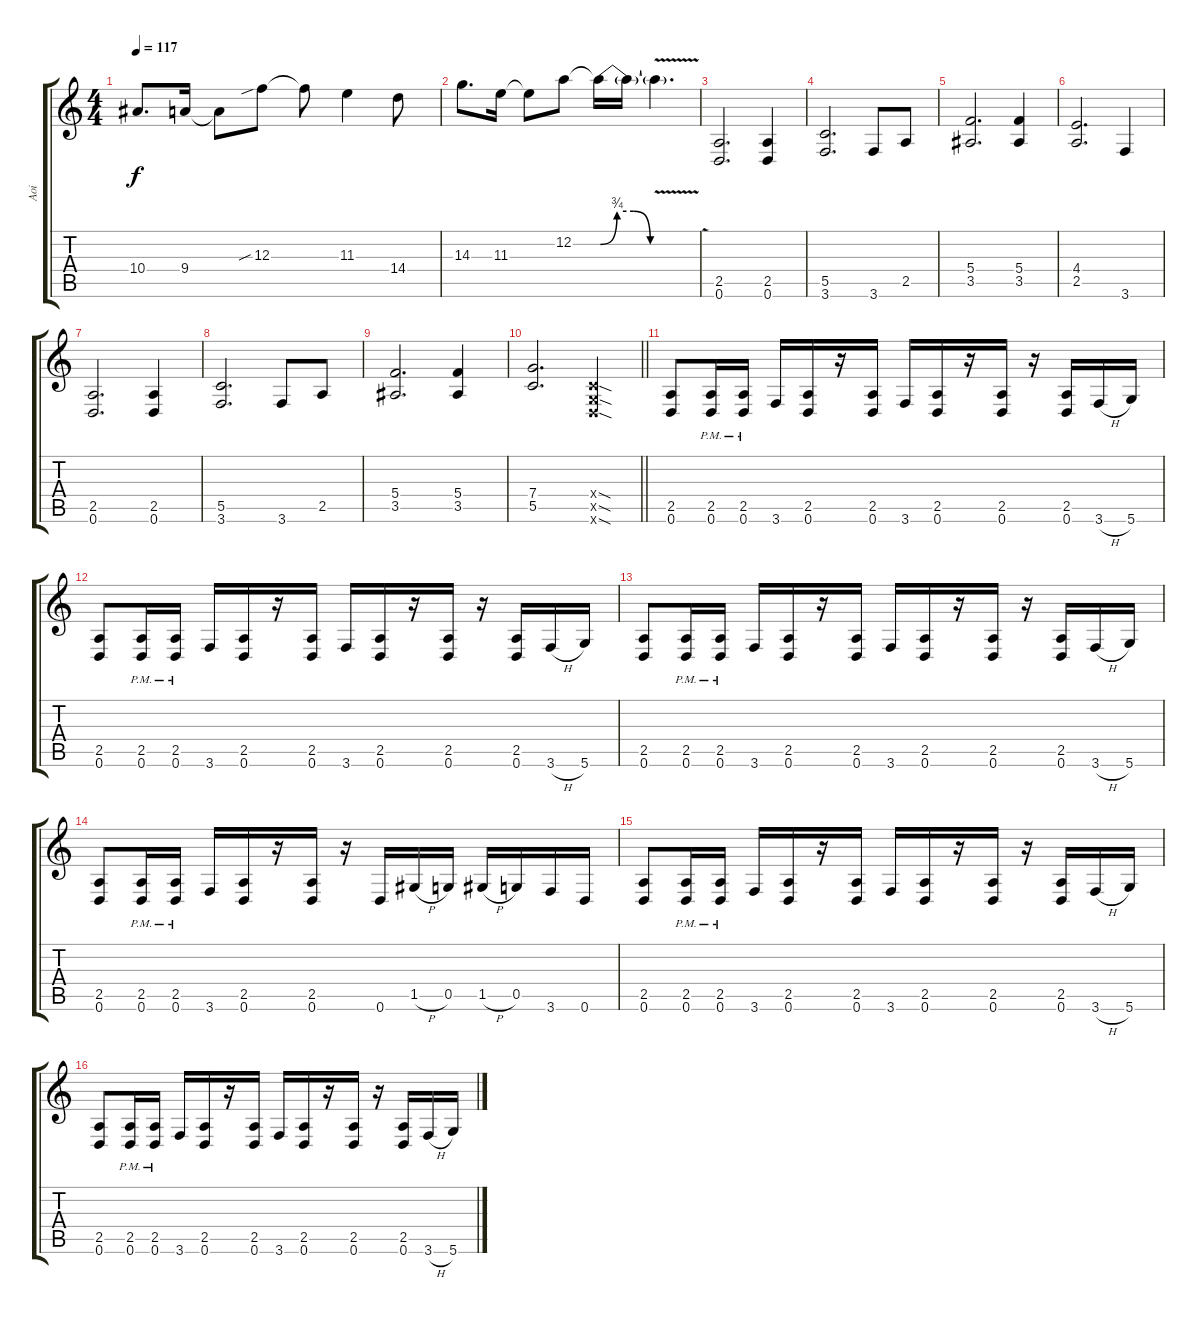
\track ("Aoi" "Aoi") {instrument distortionguitar}
\staff {score tabs}
\tuning (D4 A3 F3 C3 G2 D2) {hide}
\ts (4 4)
\tempo 117
\clef g2
\ks c
10.4.8{d dy f} 9.4.16 9.4{t}.8 12.3{sib}.8 12.3{t}.8 11.3.4 14.4.8 |
14.3.8{d} 11.3.16 11.3{t}.8 12.2.8 12.2{be (custom 0 0 10 3 20 3 30 0 60 0) t}.16 12.2{t}.16 12.2{v t}.4{d} |
(2.5 0.6).2{d} (2.5 0.6).4 |
(5.5 3.6).2{d} 3.6.8 2.5.8 |
(5.4 3.5).2{d} (5.4 3.5).4 |
(4.4 2.5).2{d} 3.6.4 |
(2.5 0.6).2{d} (2.5 0.6).4 |
(5.5 3.6).2{d} 3.6.8 2.5.8 |
(5.4 3.5).2{d} (5.4 3.5).4 |
\barLineRight lightlight
(7.4 5.5).2{d} (0.4{sod x} 0.5{sod x} 0.6{sod x}).4 |
(2.5 0.6).8{volume 13 balance 0} (2.5{pm} 0.6{pm}).16 (2.5{pm} 0.6{pm}).16 3.6.16 (2.5 0.6).16 r.16 (2.5 0.6).16 3.6.16 (2.5 0.6).16 r.16 (2.5 0.6).16 r.16 (2.5 0.6).16 3.6{h}.16 5.6.16 |
(2.5 0.6).8 (2.5{pm} 0.6{pm}).16 (2.5{pm} 0.6{pm}).16 3.6.16 (2.5 0.6).16 r.16 (2.5 0.6).16 3.6.16 (2.5 0.6).16 r.16 (2.5 0.6).16 r.16 (2.5 0.6).16 3.6{h}.16 5.6.16 |
(2.5 0.6).8 (2.5{pm} 0.6{pm}).16 (2.5{pm} 0.6{pm}).16 3.6.16 (2.5 0.6).16 r.16 (2.5 0.6).16 3.6.16 (2.5 0.6).16 r.16 (2.5 0.6).16 r.16 (2.5 0.6).16 3.6{h}.16 5.6.16 |
(2.5 0.6).8 (2.5{pm} 0.6{pm}).16 (2.5{pm} 0.6{pm}).16 3.6.16 (2.5 0.6).16 r.16 (2.5 0.6).16 r.16 0.6.16 1.5{h}.16 0.5.16 1.5{h}.16 0.5.16 3.6.16 0.6.16 |
(2.5 0.6).8 (2.5{pm} 0.6{pm}).16 (2.5{pm} 0.6{pm}).16 3.6.16 (2.5 0.6).16 r.16 (2.5 0.6).16 3.6.16 (2.5 0.6).16 r.16 (2.5 0.6).16 r.16 (2.5 0.6).16 3.6{h}.16 5.6.16 |
(2.5 0.6).8 (2.5{pm} 0.6{pm}).16 (2.5{pm} 0.6{pm}).16 3.6.16 (2.5 0.6).16 r.16 (2.5 0.6).16 3.6.16 (2.5 0.6).16 r.16 (2.5 0.6).16 r.16 (2.5 0.6).16 3.6{h}.16 5.6.16
